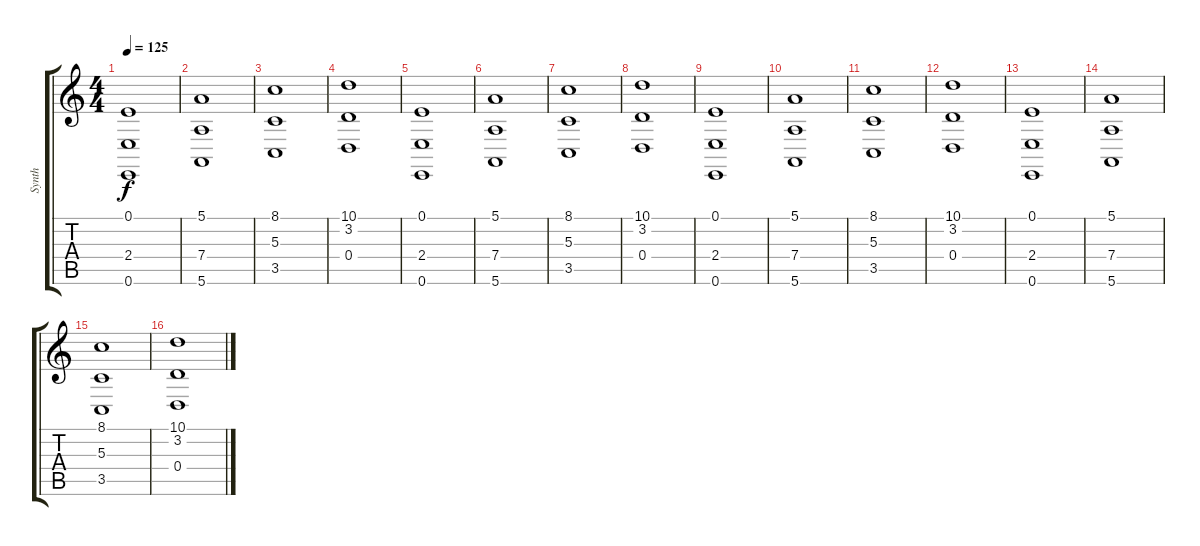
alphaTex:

\track ("Synth" "Synth") {instrument synthstrings1}
\staff {score tabs}
\tuning (E4 B3 G3 D3 A2 E2) {hide}
\ts (4 4)
\tempo 125
\clef g2
\ks c
(0.1 2.4 0.6).1{dy f} |
(5.1 7.4 5.6).1 |
(8.1 5.3 3.5).1 |
(10.1 3.2 0.4).1 |
(0.1 2.4 0.6).1 |
(5.1 7.4 5.6).1 |
(8.1 5.3 3.5).1 |
(10.1 3.2 0.4).1 |
(0.1 2.4 0.6).1{volume 10} |
(5.1 7.4 5.6).1 |
(8.1 5.3 3.5).1 |
(10.1 3.2 0.4).1 |
(0.1 2.4 0.6).1 |
(5.1 7.4 5.6).1 |
(8.1 5.3 3.5).1 |
(10.1 3.2 0.4).1
